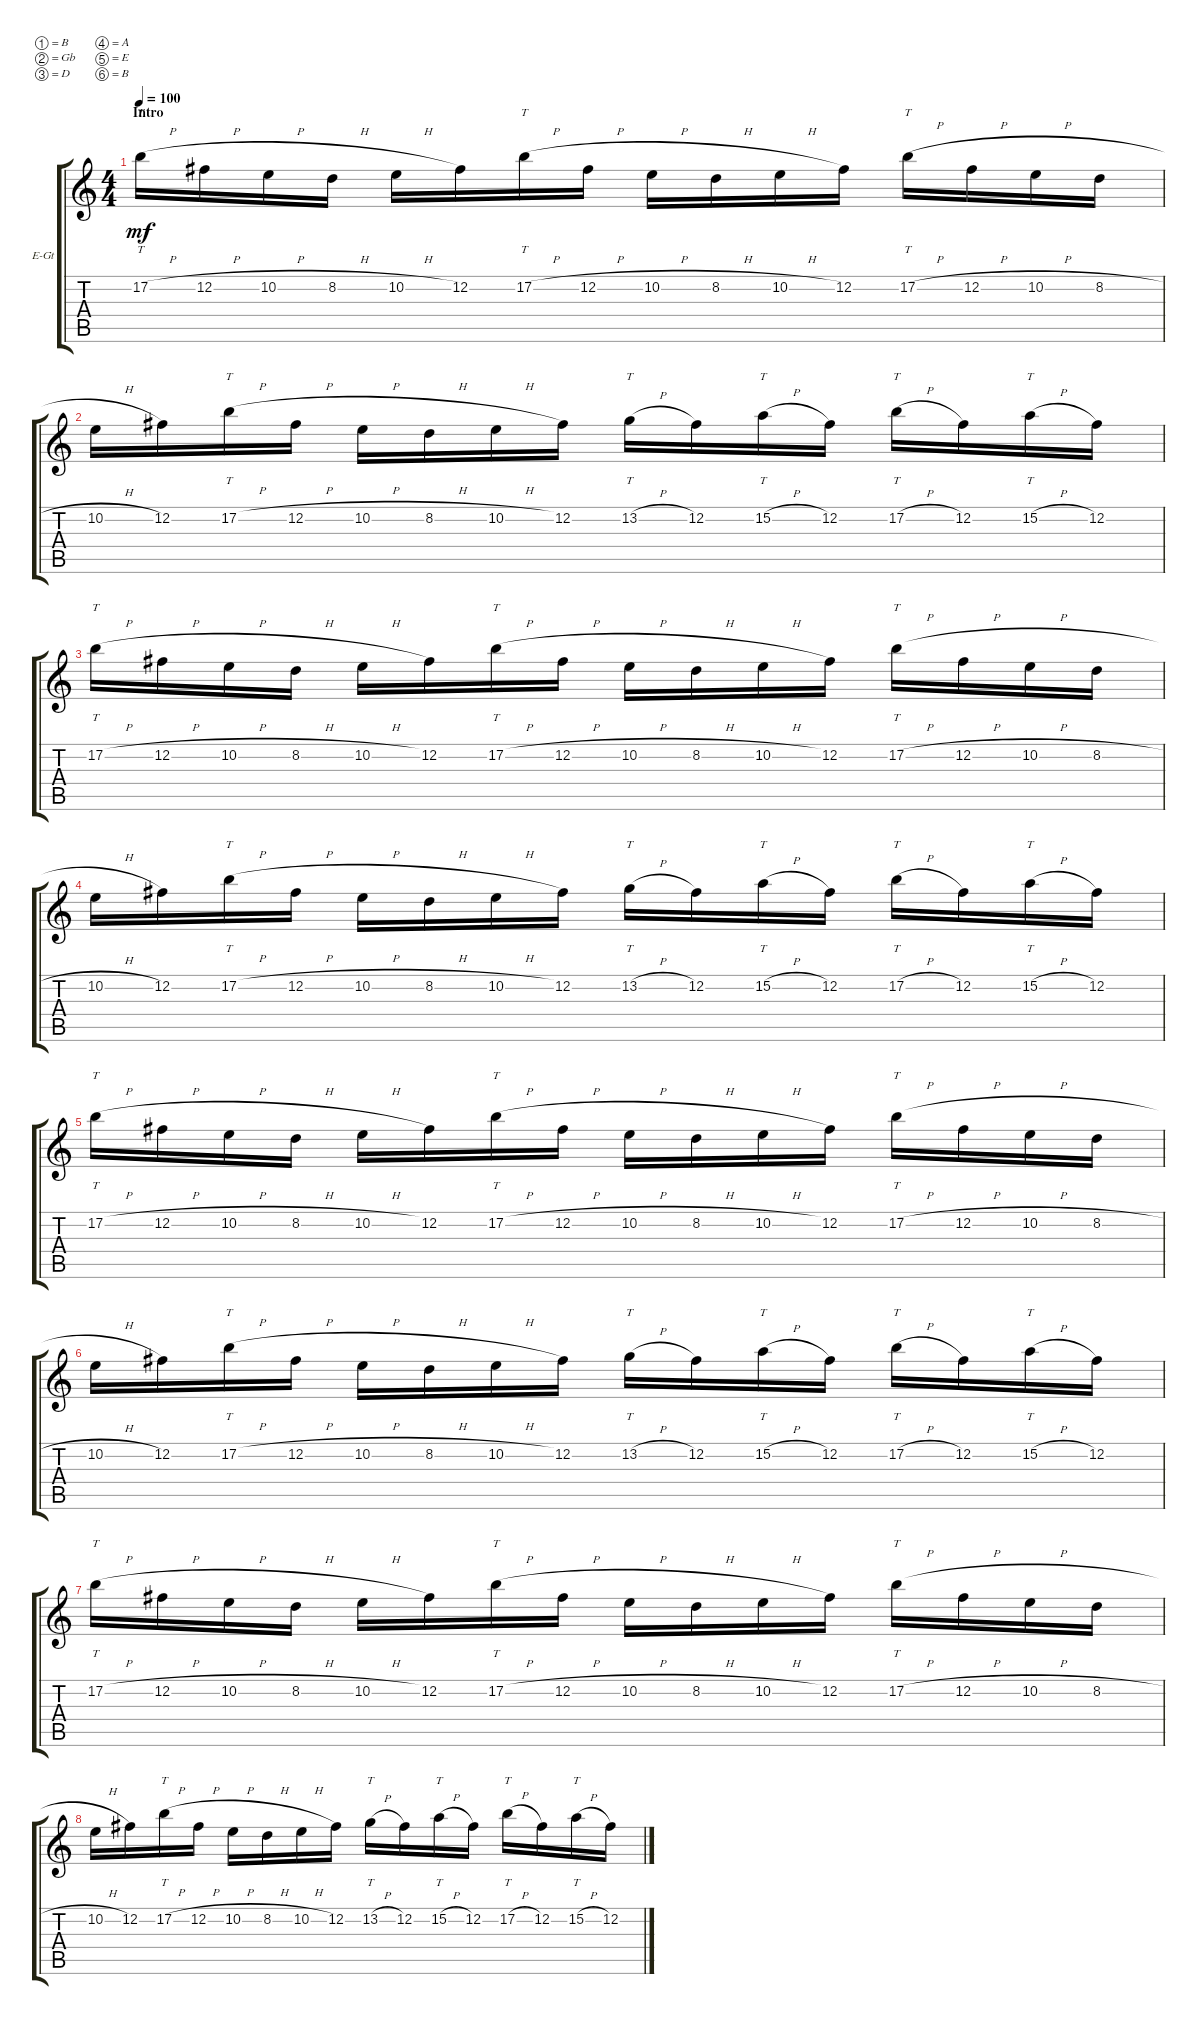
\bracketExtendMode groupsimilarinstruments
\firstSystemTrackNameOrientation horizontal
\otherSystemsTrackNameOrientation horizontal
\track ("Lead Guitar 2" "E-Gt") {instrument overdrivenguitar}
\staff {score tabs}
\tuning (B3 Gb3 D3 A2 E2 B1)
\ts (4 4)
\section ("" "Intro")
\tempo 100
\clef g2
\ks c
17.2{h}.16{tt dy mf instrument overdrivenguitar} 12.2{h}.16 10.2{h}.16 8.2{h}.16 10.2{h}.16 12.2.16 17.2{h}.16{tt} 12.2{h}.16 10.2{h}.16 8.2{h}.16 10.2{h}.16 12.2.16 17.2{h}.16{tt} 12.2{h}.16 10.2{h}.16 8.2{h}.16 |
10.2{h}.16 12.2.16 17.2{h}.16{tt} 12.2{h}.16 10.2{h}.16 8.2{h}.16 10.2{h}.16 12.2.16 13.2{h}.16{tt} 12.2.16 15.2{h}.16{tt} 12.2.16 17.2{h}.16{tt} 12.2.16 15.2{h}.16{tt} 12.2.16 |
17.2{h}.16{tt} 12.2{h}.16 10.2{h}.16 8.2{h}.16 10.2{h}.16 12.2.16 17.2{h}.16{tt} 12.2{h}.16 10.2{h}.16 8.2{h}.16 10.2{h}.16 12.2.16 17.2{h}.16{tt} 12.2{h}.16 10.2{h}.16 8.2{h}.16 |
10.2{h}.16 12.2.16 17.2{h}.16{tt} 12.2{h}.16 10.2{h}.16 8.2{h}.16 10.2{h}.16 12.2.16 13.2{h}.16{tt} 12.2.16 15.2{h}.16{tt} 12.2.16 17.2{h}.16{tt} 12.2.16 15.2{h}.16{tt} 12.2.16 |
17.2{h}.16{tt} 12.2{h}.16 10.2{h}.16 8.2{h}.16 10.2{h}.16 12.2.16 17.2{h}.16{tt} 12.2{h}.16 10.2{h}.16 8.2{h}.16 10.2{h}.16 12.2.16 17.2{h}.16{tt} 12.2{h}.16 10.2{h}.16 8.2{h}.16 |
10.2{h}.16 12.2.16 17.2{h}.16{tt} 12.2{h}.16 10.2{h}.16 8.2{h}.16 10.2{h}.16 12.2.16 13.2{h}.16{tt} 12.2.16 15.2{h}.16{tt} 12.2.16 17.2{h}.16{tt} 12.2.16 15.2{h}.16{tt} 12.2.16 |
17.2{h}.16{tt} 12.2{h}.16 10.2{h}.16 8.2{h}.16 10.2{h}.16 12.2.16 17.2{h}.16{tt} 12.2{h}.16 10.2{h}.16 8.2{h}.16 10.2{h}.16 12.2.16 17.2{h}.16{tt} 12.2{h}.16 10.2{h}.16 8.2{h}.16 |
10.2{h}.16 12.2.16 17.2{h}.16{tt} 12.2{h}.16 10.2{h}.16 8.2{h}.16 10.2{h}.16 12.2.16 13.2{h}.16{tt} 12.2.16 15.2{h}.16{tt} 12.2.16 17.2{h}.16{tt} 12.2.16 15.2{h}.16{tt} 12.2.16
